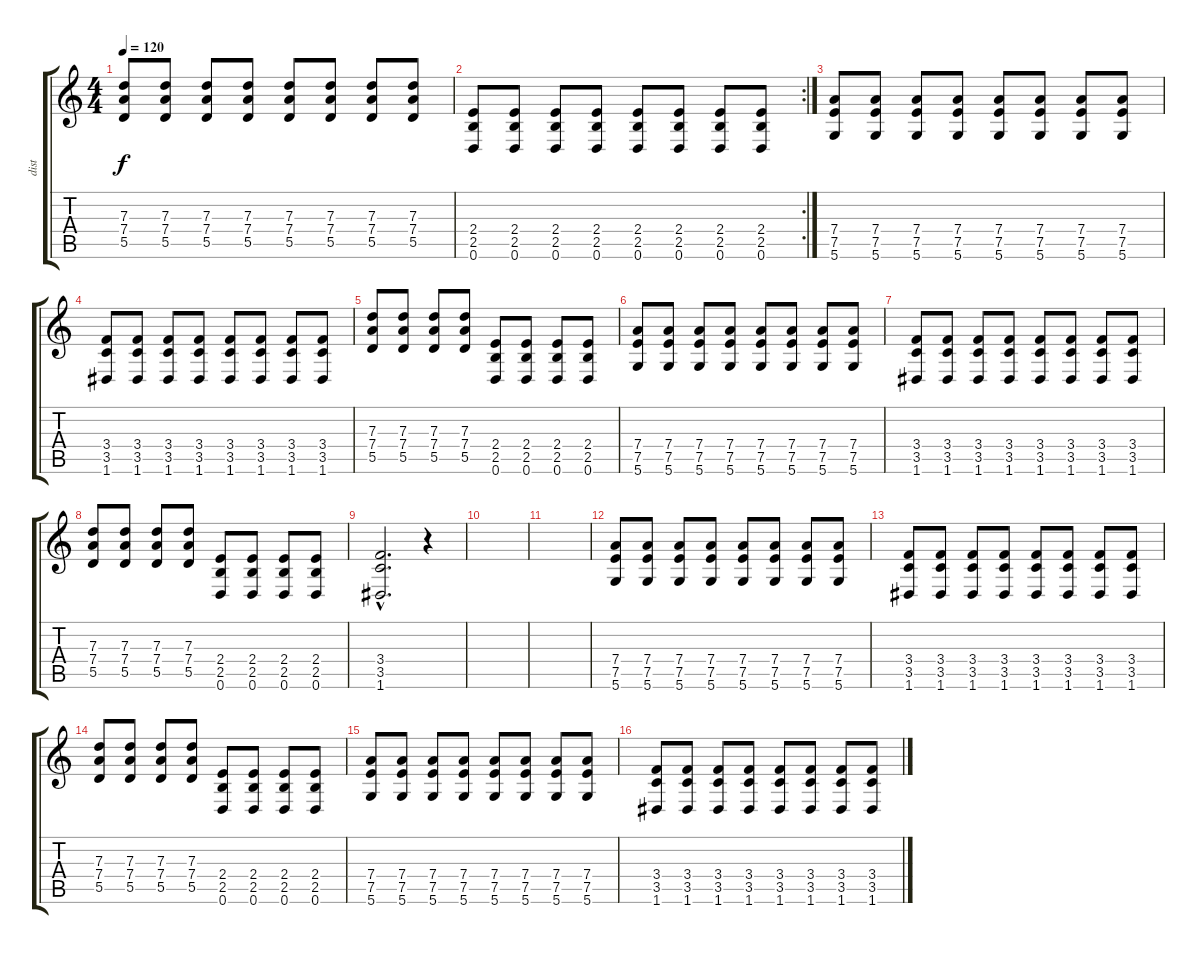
\track ("dist" "dist") {instrument distortionguitar}
\staff {score tabs}
\tuning (E4 B3 G3 D3 A2 D2) {hide}
\ts (4 4)
\tempo 120
\clef g2
\ks c
(7.3 7.4 5.5).8{dy f} (7.3 7.4 5.5).8 (7.3 7.4 5.5).8 (7.3 7.4 5.5).8 (7.3 7.4 5.5).8 (7.3 7.4 5.5).8 (7.3 7.4 5.5).8 (7.3 7.4 5.5).8 |
\rc 2
(2.4 2.5 0.6).8 (2.4 2.5 0.6).8 (2.4 2.5 0.6).8 (2.4 2.5 0.6).8 (2.4 2.5 0.6).8 (2.4 2.5 0.6).8 (2.4 2.5 0.6).8 (2.4 2.5 0.6).8 |
(7.4 7.5 5.6).8 (7.4 7.5 5.6).8 (7.4 7.5 5.6).8 (7.4 7.5 5.6).8 (7.4 7.5 5.6).8 (7.4 7.5 5.6).8 (7.4 7.5 5.6).8 (7.4 7.5 5.6).8 |
(3.4 3.5 1.6).8 (3.4 3.5 1.6).8 (3.4 3.5 1.6).8 (3.4 3.5 1.6).8 (3.4 3.5 1.6).8 (3.4 3.5 1.6).8 (3.4 3.5 1.6).8 (3.4 3.5 1.6).8 |
(7.3 7.4 5.5).8 (7.3 7.4 5.5).8 (7.3 7.4 5.5).8 (7.3 7.4 5.5).8 (2.4 2.5 0.6).8 (2.4 2.5 0.6).8 (2.4 2.5 0.6).8 (2.4 2.5 0.6).8 |
(7.4 7.5 5.6).8 (7.4 7.5 5.6).8 (7.4 7.5 5.6).8 (7.4 7.5 5.6).8 (7.4 7.5 5.6).8 (7.4 7.5 5.6).8 (7.4 7.5 5.6).8 (7.4 7.5 5.6).8 |
(3.4 3.5 1.6).8 (3.4 3.5 1.6).8 (3.4 3.5 1.6).8 (3.4 3.5 1.6).8 (3.4 3.5 1.6).8 (3.4 3.5 1.6).8 (3.4 3.5 1.6).8 (3.4 3.5 1.6).8 |
(7.3 7.4 5.5).8 (7.3 7.4 5.5).8 (7.3 7.4 5.5).8 (7.3 7.4 5.5).8 (2.4 2.5 0.6).8 (2.4 2.5 0.6).8 (2.4 2.5 0.6).8 (2.4 2.5 0.6).8 |
(3.4{hac} 3.5{hac} 1.6{hac}).2{d} r.4 |
|
|
(7.4 7.5 5.6).8 (7.4 7.5 5.6).8 (7.4 7.5 5.6).8 (7.4 7.5 5.6).8 (7.4 7.5 5.6).8 (7.4 7.5 5.6).8 (7.4 7.5 5.6).8 (7.4 7.5 5.6).8 |
(3.4 3.5 1.6).8 (3.4 3.5 1.6).8 (3.4 3.5 1.6).8 (3.4 3.5 1.6).8 (3.4 3.5 1.6).8 (3.4 3.5 1.6).8 (3.4 3.5 1.6).8 (3.4 3.5 1.6).8 |
(7.3 7.4 5.5).8 (7.3 7.4 5.5).8 (7.3 7.4 5.5).8 (7.3 7.4 5.5).8 (2.4 2.5 0.6).8 (2.4 2.5 0.6).8 (2.4 2.5 0.6).8 (2.4 2.5 0.6).8 |
(7.4 7.5 5.6).8 (7.4 7.5 5.6).8 (7.4 7.5 5.6).8 (7.4 7.5 5.6).8 (7.4 7.5 5.6).8 (7.4 7.5 5.6).8 (7.4 7.5 5.6).8 (7.4 7.5 5.6).8 |
(3.4 3.5 1.6).8 (3.4 3.5 1.6).8 (3.4 3.5 1.6).8 (3.4 3.5 1.6).8 (3.4 3.5 1.6).8 (3.4 3.5 1.6).8 (3.4 3.5 1.6).8 (3.4 3.5 1.6).8
